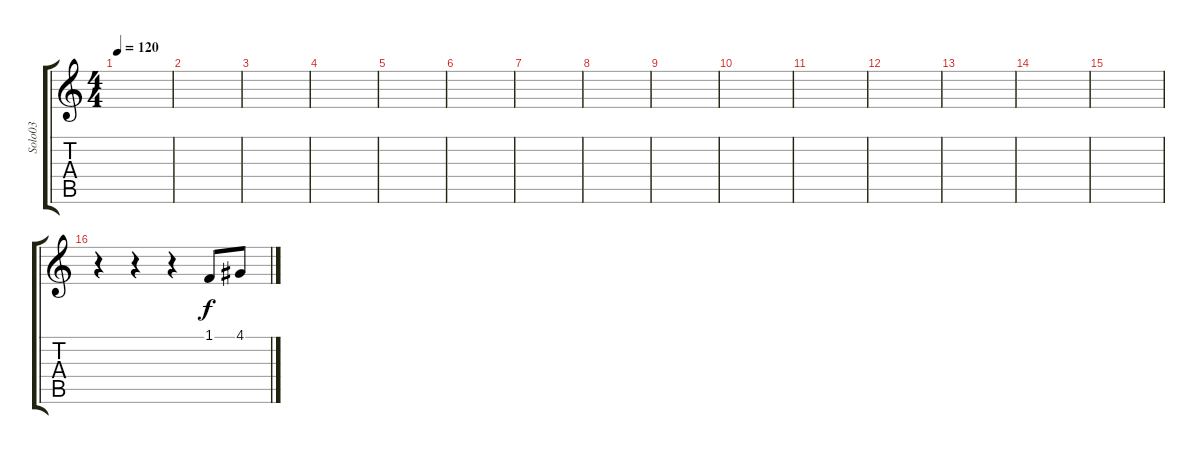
\track ("Solo03" "Solo03") {instrument voiceoohs}
\staff {score tabs}
\tuning (E4 B3 G3 D3 A2 E2) {hide}
\ts (4 4)
\tempo 120
\clef g2
\ks c
|
|
|
|
|
|
|
|
|
|
|
|
|
|
|
r.4 r.4 r.4 1.1.8 4.1.8
